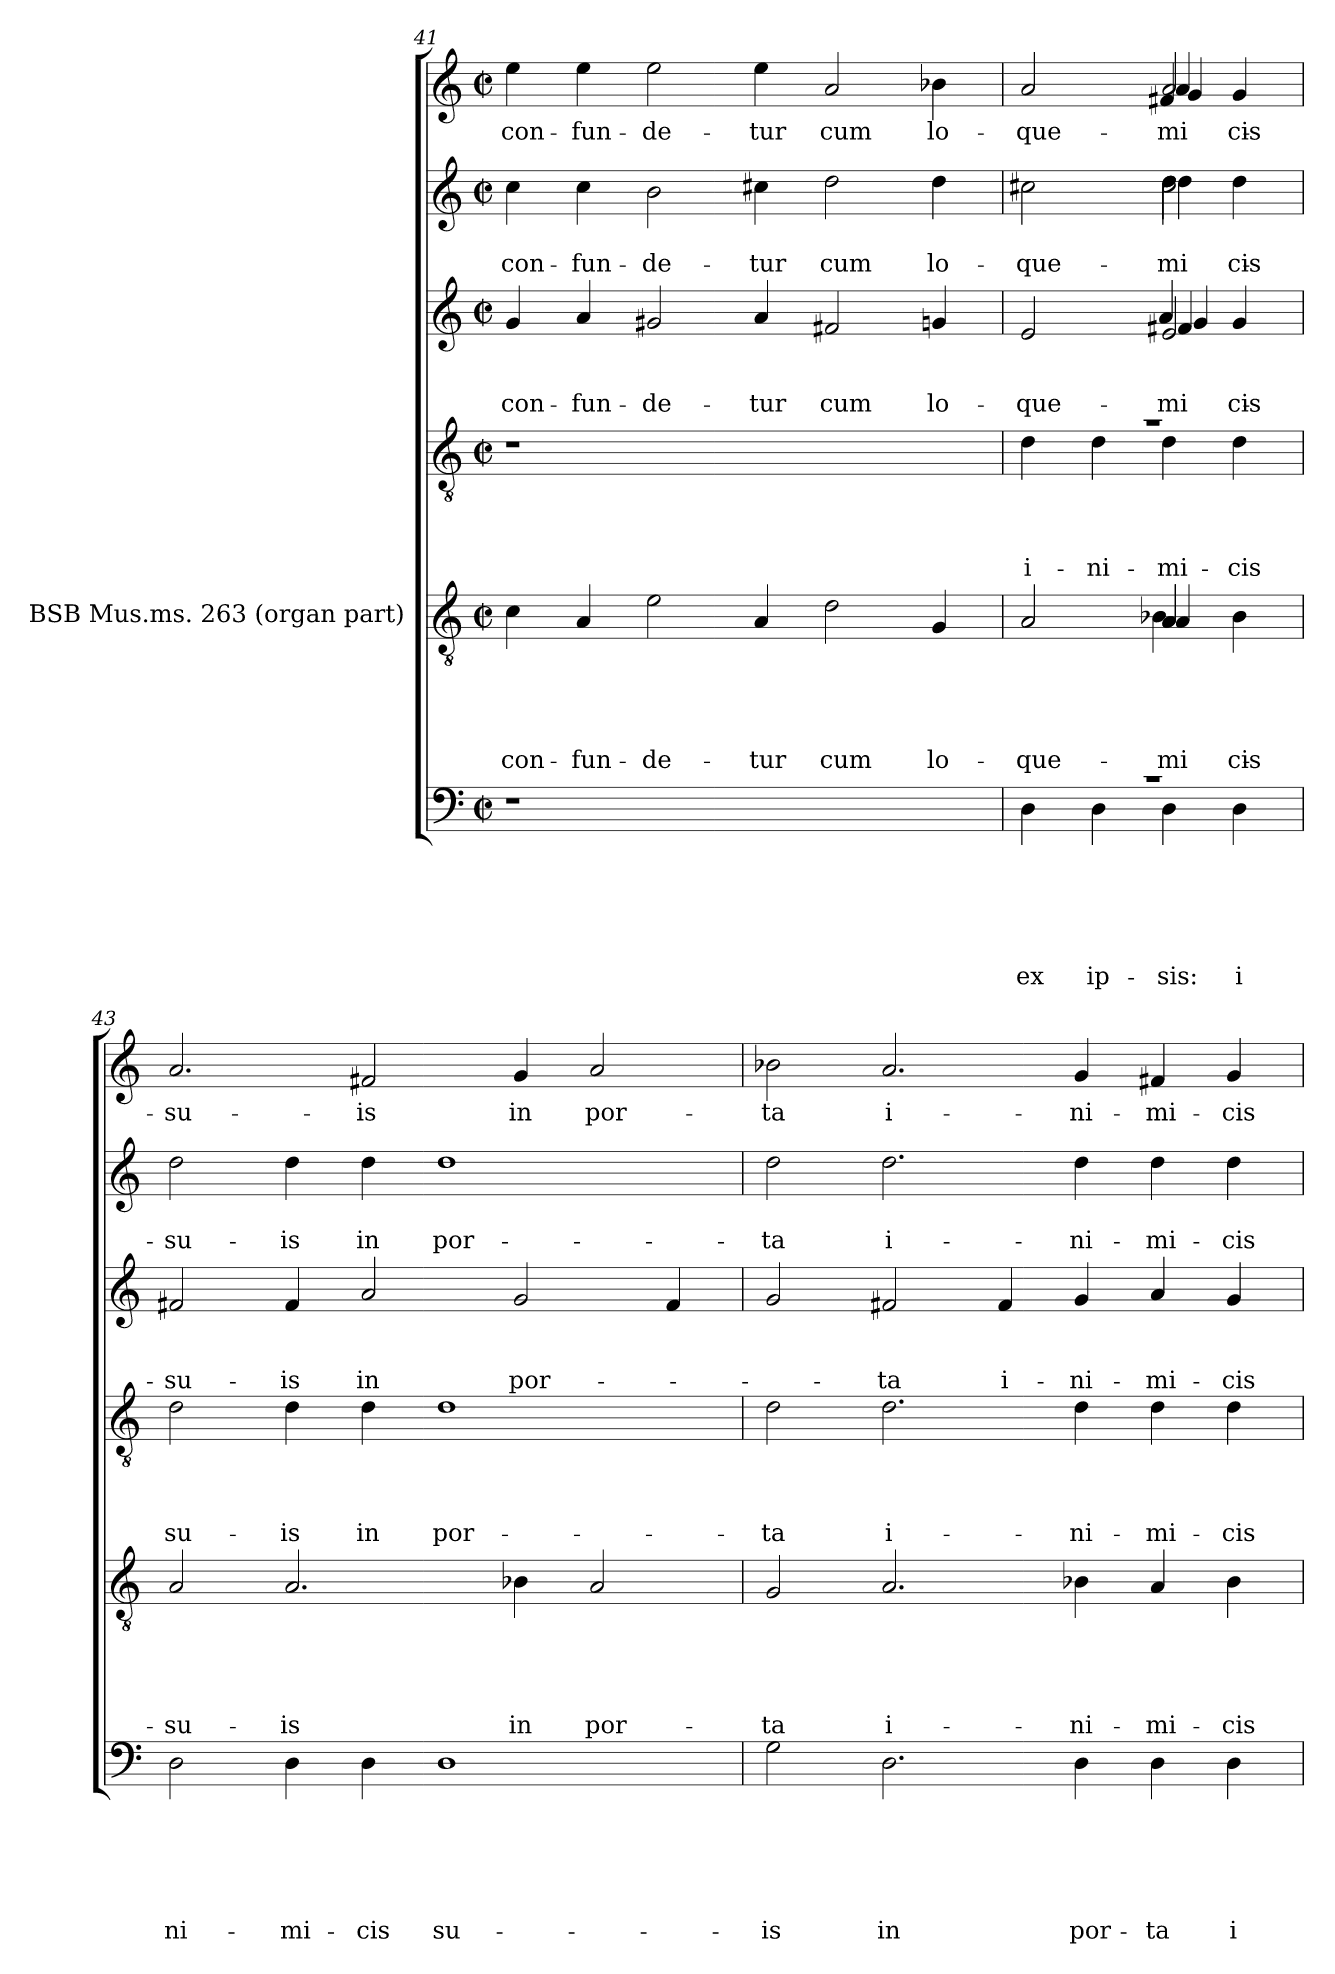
**kern	**text	**text	**text	**text	**text	**text	**kern	**text	**text	**text	**text	**text	**kern	**text	**text	**text	**text	**kern	**text	**text	**text	**kern	**text	**text	**kern	**text
*part6	*part6	*part6	*part6	*part6	*part6	*part6	*part5	*part5	*part5	*part5	*part5	*part5	*part4	*part4	*part4	*part4	*part4	*part3	*part3	*part3	*part3	*part2	*part2	*part2	*part1	*part1
*staff6	*staff6	*staff6	*staff6	*staff6	*staff6	*staff6	*staff5	*staff5	*staff5	*staff5	*staff5	*staff5	*staff4	*staff4	*staff4	*staff4	*staff4	*staff3	*staff3	*staff3	*staff3	*staff2	*staff2	*staff2	*staff1	*staff1
*	*	*	*	*	*	*	*I"BSB Mus.ms. 263 (organ part)	*	*	*	*	*	*	*	*	*	*	*	*	*	*	*	*	*	*	*
*clefF4	*	*	*	*	*	*	*clefGv2	*	*	*	*	*	*clefGv2	*	*	*	*	*clefG2	*	*	*	*clefG2	*	*	*clefG2	*
*k[]	*	*	*	*	*	*	*k[]	*	*	*	*	*	*k[]	*	*	*	*	*k[]	*	*	*	*k[]	*	*	*k[]	*
*C:	*	*	*	*	*	*	*C:	*	*	*	*	*	*C:	*	*	*	*	*C:	*	*	*	*C:	*	*	*C:	*
*M2/2	*	*	*	*	*	*	*M2/2	*	*	*	*	*	*M2/2	*	*	*	*	*M2/2	*	*	*	*M2/2	*	*	*M2/2	*
*met(c|)	*	*	*	*	*	*	*met(c|)	*	*	*	*	*	*met(c|)	*	*	*	*	*met(c|)	*	*	*	*met(c|)	*	*	*met(c|)	*
=41	=41	=41	=41	=41	=41	=41	=41	=41	=41	=41	=41	=41	=41	=41	=41	=41	=41	=41	=41	=41	=41	=41	=41	=41	=41	=41
!	!	!	!	!	!	!	!	!	!	!	!	!LO:LY:b	!	!	!	!	!	!	!	!	!LO:LY:b	!	!	!LO:LY:b	!	!LO:LY:b
1r	.	.	.	.	.	.	4c\	.	.	.	.	con-	1r	.	.	.	.	4g/	.	.	con-	4cc\	.	con-	4ee\	con-
!	!	!	!	!	!	!	!	!	!	!	!	!LO:LY:b	!	!	!	!	!	!	!	!	!LO:LY:b	!	!	!LO:LY:b	!	!LO:LY:b
.	.	.	.	.	.	.	4A/	.	.	.	.	-fun-	.	.	.	.	.	4a/	.	.	-fun-	4cc\	.	-fun-	4ee\	-fun-
!	!	!	!	!	!	!	!	!	!	!	!	!LO:LY:b	!	!	!	!	!	!	!	!	!LO:LY:b	!	!	!LO:LY:b	!	!LO:LY:b
.	.	.	.	.	.	.	2e\	.	.	.	.	-de-	.	.	.	.	.	2g#X/	.	.	-de-	2b\	.	-de-	2ee\	-de-
!	!	!	!	!	!	!	!	!	!	!	!	!LO:LY:b	!	!	!	!	!	!	!	!	!LO:LY:b	!	!	!LO:LY:b	!	!LO:LY:b
1ryy	.	.	.	.	.	.	4A/	.	.	.	.	-tur	1ryy	.	.	.	.	4a/	.	.	-tur	4cc#X\	.	-tur	4ee\	-tur
!	!	!	!	!	!	!	!	!	!	!	!	!LO:LY:b	!	!	!	!	!	!	!	!	!LO:LY:b	!	!	!LO:LY:b	!	!LO:LY:b
.	.	.	.	.	.	.	2d\	.	.	.	.	cum	.	.	.	.	.	2f#X/	.	.	cum	2dd\	.	cum	2a/	cum
!	!	!	!	!	!	!	!	!	!	!	!	!LO:LY:b	!	!	!	!	!	!	!	!	!LO:LY:b	!	!	!LO:LY:b	!	!LO:LY:b
.	.	.	.	.	.	.	4G/	.	.	.	.	lo-	.	.	.	.	.	4gn/	.	.	lo-	4dd\	.	lo-	4b-X\	lo-
=42	=42	=42	=42	=42	=42	=42	=42	=42	=42	=42	=42	=42	=42	=42	=42	=42	=42	=42	=42	=42	=42	=42	=42	=42	=42	=42
*^	*	*	*	*	*	*	*	*	*	*	*	*	*	*	*	*	*	*	*	*	*	*	*	*	*	*
!	!	!	!	!	!	!	!LO:LY:b	!	!	!	!	!	!LO:LY:b	!	!	!	!	!LO:LY:b	!	!	!	!LO:LY:b	!	!	!LO:LY:b	!	!LO:LY:b
*	*	*	*	*	*	*	*	*^	*	*	*	*	*	*^	*	*	*	*	*^	*	*	*	*^	*	*	*^	*
*	*	*	*	*	*	*	*	*	*^	*	*	*	*	*	*	*	*	*	*	*	*	*^	*	*	*	*	*^	*	*	*	*^	*
*	*	*	*	*	*	*	*	*	*	*^	*	*	*	*	*	*	*	*	*	*	*	*	*	*^	*	*	*	*	*	*^	*	*	*	*	*^	*
1rc	4D\	.	.	.	.	.	ex	2A/	2ryy	2ryy	2ryy	.	.	.	.	-que-	1ra	4d\	.	.	.	i-	2e/	2ryy	2ryy	2ryy	.	.	-que-	2cc#X\	2ryy	2ryy	2ryy	.	-que-	2a/	2ryy	2ryy	2ryy	-que-
!	!	!	!	!	!	!	!LO:LY:b	!	!	!	!	!	!	!	!	!	!	!	!	!	!	!LO:LY:b	!	!	!	!	!	!	!	!	!	!	!	!	!	!	!	!	!	!
.	4D\	.	.	.	.	.	ip-	.	.	.	.	.	.	.	.	.	.	4d\	.	.	.	-ni-	.	.	.	.	.	.	.	.	.	.	.	.	.	.	.	.	.	.
!	!	!	!	!	!	!	!LO:LY:b	!	!	!	!	!	!	!	!	!LO:LY:b	!	!	!	!	!	!	!	!	!	!	!	!	!	!	!	!	!	!	!	!	!	!	!	!
!	!	!	!	!	!	!	!	!	!	!	!	!	!	!	!	!LO:LY:b	!	!	!	!	!	!	!	!	!	!	!	!	!	!	!	!	!	!	!	!	!	!	!	!
!	!	!	!	!	!	!	!	!	!	!	!	!	!	!	!	!LO:LY:b	!	!	!	!	!	!	!	!	!	!	!	!	!	!	!	!	!	!	!	!	!	!	!	!
!	!	!	!	!	!	!	!	!	!	!	!	!	!	!	!	!LO:LY:b	!	!	!	!	!	!LO:LY:b	!	!	!	!	!	!	!LO:LY:b	!	!	!	!	!	!	!	!	!	!	!
!	!	!	!	!	!	!	!	!	!	!	!	!	!	!	!	!	!	!	!	!	!	!	!	!	!	!	!	!	!LO:LY:b	!	!	!	!	!	!	!	!	!	!	!
!	!	!	!	!	!	!	!	!	!	!	!	!	!	!	!	!	!	!	!	!	!	!	!	!	!	!	!	!	!LO:LY:b	!	!	!	!	!	!	!	!	!	!	!
!	!	!	!	!	!	!	!	!	!	!	!	!	!	!	!	!	!	!	!	!	!	!	!	!	!	!	!	!	!LO:LY:b	!	!	!	!	!	!LO:LY:b	!	!	!	!	!
!	!	!	!	!	!	!	!	!	!	!	!	!	!	!	!	!	!	!	!	!	!	!	!	!	!	!	!	!	!	!	!	!	!	!	!LO:LY:b	!	!	!	!	!
!	!	!	!	!	!	!	!	!	!	!	!	!	!	!	!	!	!	!	!	!	!	!	!	!	!	!	!	!	!	!	!	!	!	!	!LO:LY:b	!	!	!	!	!
!	!	!	!	!	!	!	!	!	!	!	!	!	!	!	!	!	!	!	!	!	!	!	!	!	!	!	!	!	!	!	!	!	!	!	!LO:LY:b	!	!	!	!	!LO:LY:b
!	!	!	!	!	!	!	!	!	!	!	!	!	!	!	!	!	!	!	!	!	!	!	!	!	!	!	!	!	!	!	!	!	!	!	!	!	!	!	!	!LO:LY:b
!	!	!	!	!	!	!	!	!	!	!	!	!	!	!	!	!	!	!	!	!	!	!	!	!	!	!	!	!	!	!	!	!	!	!	!	!	!	!	!	!LO:LY:b
!	!	!	!	!	!	!	!	!	!	!	!	!	!	!	!	!	!	!	!	!	!	!	!	!	!	!	!	!	!	!	!	!	!	!	!	!	!	!	!	!LO:LY:b
.	4D\	.	.	.	.	.	-sis:	2A/	4A/	4B-X\	4A/	.	.	.	.	-mi-	.	4d\	.	.	.	-mi-	2e/	4f#X/	4g/	4a/	.	.	-mi-	2cc#\	4dd\	4dd\	4dd\	.	-mi-	2a/	4a/	4g/	4f#X/	-mi-
!	!	!	!	!	!	!	!LO:LY:b	!	!	!	!	!	!	!	!	!LO:LY:b	!	!	!	!	!	!LO:LY:b	!	!	!	!	!	!	!LO:LY:b	!	!	!	!	!	!LO:LY:b	!	!	!	!	!LO:LY:b
.	4D\	.	.	.	.	.	i-	.	4ryy	4ryy	4B-\	.	.	.	.	-cis	.	4d\	.	.	.	-cis	.	4ryy	4ryy	4g/	.	.	-cis	.	4ryy	4ryy	4dd\	.	-cis	.	4ryy	4ryy	4g/	-cis
!!LO:PB:g=z
=43	=43	=43	=43	=43	=43	=43	=43	=43	=43	=43	=43	=43	=43	=43	=43	=43	=43	=43	=43	=43	=43	=43	=43	=43	=43	=43	=43	=43	=43	=43	=43	=43	=43	=43	=43	=43	=43	=43	=43	=43
!	!	!	!	!	!	!	!LO:LY:b	!	!	!	!	!	!	!	!	!LO:LY:b	!	!	!	!	!	!LO:LY:b	!	!	!	!	!	!	!LO:LY:b	!	!	!	!	!	!LO:LY:b	!	!	!	!	!LO:LY:b
*v	*v	*	*	*	*	*	*	*	*	*	*	*	*	*	*	*	*v	*v	*	*	*	*	*v	*v	*v	*v	*	*	*	*v	*v	*v	*v	*	*	*v	*v	*v	*v	*
*	*	*	*	*	*	*	*v	*v	*v	*v	*	*	*	*	*	*	*	*	*	*	*	*	*	*	*	*	*	*	*
2D\	.	.	.	.	.	-ni-	2A/	.	.	.	.	su-	2d\	.	.	.	su-	2f#X/	.	.	su-	2dd\	.	su-	2.a/	su-
!	!	!	!	!	!	!LO:LY:b	!	!	!	!	!	!LO:LY:b	!	!	!	!	!LO:LY:b	!	!	!	!LO:LY:b	!	!	!LO:LY:b	!	!
4D\	.	.	.	.	.	-mi-	2.A/	.	.	.	.	-is	4d\	.	.	.	-is	4f#/	.	.	-is	4dd\	.	-is	.	.
!	!	!	!	!	!	!LO:LY:b	!	!	!	!	!	!	!	!	!	!	!LO:LY:b	!	!	!	!LO:LY:b	!	!	!LO:LY:b	!	!LO:LY:b
4D\	.	.	.	.	.	-cis	.	.	.	.	.	.	4d\	.	.	.	in	2a/	.	.	in	4dd\	.	in	2f#X/	-is
!	!	!	!	!	!	!LO:LY:b	!	!	!	!	!	!	!	!	!	!	!LO:LY:b	!	!	!	!	!	!	!LO:LY:b	!	!
1D	.	.	.	.	.	su-	.	.	.	.	.	.	1d	.	.	.	por-	.	.	.	.	1dd	.	por-	.	.
!	!	!	!	!	!	!	!	!	!	!	!	!LO:LY:b	!	!	!	!	!	!	!	!	!LO:LY:b	!	!	!	!	!LO:LY:b
.	.	.	.	.	.	.	4B-X\	.	.	.	.	in	.	.	.	.	.	2g/	.	.	por-	.	.	.	4g/	in
!	!	!	!	!	!	!	!	!	!	!	!	!LO:LY:b	!	!	!	!	!	!	!	!	!	!	!	!	!	!LO:LY:b
.	.	.	.	.	.	.	2A/	.	.	.	.	por-	.	.	.	.	.	.	.	.	.	.	.	.	2a/	por-
.	.	.	.	.	.	.	.	.	.	.	.	.	.	.	.	.	.	4f#/	.	.	.	.	.	.	.	.
=44	=44	=44	=44	=44	=44	=44	=44	=44	=44	=44	=44	=44	=44	=44	=44	=44	=44	=44	=44	=44	=44	=44	=44	=44	=44	=44
!	!	!	!	!	!	!LO:LY:b	!	!	!	!	!	!LO:LY:b	!	!	!	!	!LO:LY:b	!	!	!	!	!	!	!LO:LY:b	!	!LO:LY:b
2G\	.	.	.	.	.	-is	2G/	.	.	.	.	-ta	2d\	.	.	.	-ta	2g/	.	.	.	2dd\	.	-ta	2b-X\	-ta
!	!	!	!	!	!	!LO:LY:b	!	!	!	!	!	!LO:LY:b	!	!	!	!	!LO:LY:b	!	!	!	!LO:LY:b	!	!	!LO:LY:b	!	!LO:LY:b
2.D\	.	.	.	.	.	in	2.A/	.	.	.	.	i-	2.d\	.	.	.	i-	2f#X/	.	.	-ta	2.dd\	.	i-	2.a/	i-
!	!	!	!	!	!	!	!	!	!	!	!	!	!	!	!	!	!	!	!	!	!LO:LY:b	!	!	!	!	!
.	.	.	.	.	.	.	.	.	.	.	.	.	.	.	.	.	.	4f#/	.	.	i-	.	.	.	.	.
!	!	!	!	!	!	!LO:LY:b	!	!	!	!	!	!LO:LY:b	!	!	!	!	!LO:LY:b	!	!	!	!LO:LY:b	!	!	!LO:LY:b	!	!LO:LY:b
4D\	.	.	.	.	.	por-	4B-X\	.	.	.	.	-ni-	4d\	.	.	.	-ni-	4g/	.	.	-ni-	4dd\	.	-ni-	4g/	-ni-
!	!	!	!	!	!	!LO:LY:b	!	!	!	!	!	!LO:LY:b	!	!	!	!	!LO:LY:b	!	!	!	!LO:LY:b	!	!	!LO:LY:b	!	!LO:LY:b
4D\	.	.	.	.	.	-ta	4A/	.	.	.	.	-mi-	4d\	.	.	.	-mi-	4a/	.	.	-mi-	4dd\	.	-mi-	4f#X/	-mi-
!	!	!	!	!	!	!LO:LY:b	!	!	!	!	!	!LO:LY:b	!	!	!	!	!LO:LY:b	!	!	!	!LO:LY:b	!	!	!LO:LY:b	!	!LO:LY:b
4D\	.	.	.	.	.	i-	4B-\	.	.	.	.	-cis	4d\	.	.	.	-cis	4g/	.	.	-cis	4dd\	.	-cis	4g/	-cis
=	=	=	=	=	=	=	=	=	=	=	=	=	=	=	=	=	=	=	=	=	=	=	=	=	=	=
*-	*-	*-	*-	*-	*-	*-	*-	*-	*-	*-	*-	*-	*-	*-	*-	*-	*-	*-	*-	*-	*-	*-	*-	*-	*-	*-
